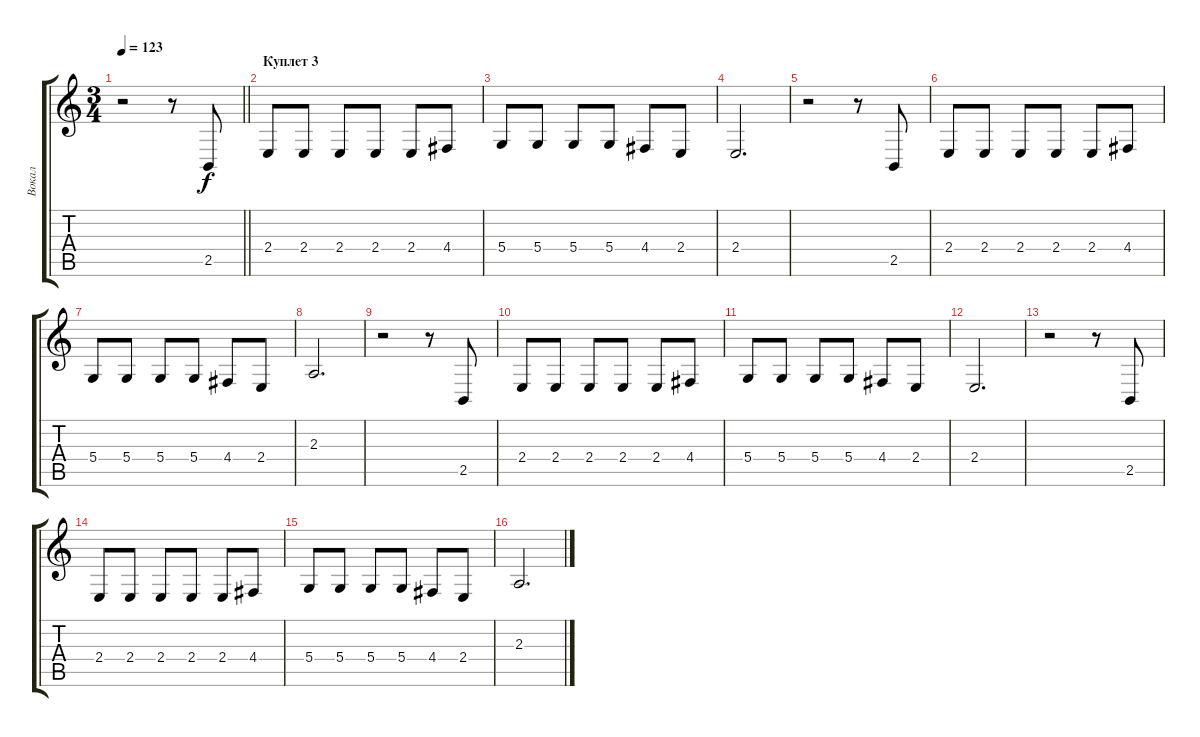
\track ("Вокал" "Вокал") {instrument tenorsax}
\staff {score tabs}
\tuning (E4 B3 G3 D3 A2 E2) {hide}
\ts (3 4)
\tempo 123
\clef g2
\barLineRight lightlight
\ks c
r.2{dy f} r.8 2.5.8 |
\section ("" "Куплет 3")
2.4.8 2.4.8 2.4.8 2.4.8 2.4.8 4.4.8 |
5.4.8 5.4.8 5.4.8 5.4.8 4.4.8 2.4.8 |
2.4.2{d} |
r.2 r.8 2.5.8 |
2.4.8 2.4.8 2.4.8 2.4.8 2.4.8 4.4.8 |
5.4.8 5.4.8 5.4.8 5.4.8 4.4.8 2.4.8 |
2.3.2{d} |
r.2 r.8 2.5.8 |
2.4.8 2.4.8 2.4.8 2.4.8 2.4.8 4.4.8 |
5.4.8 5.4.8 5.4.8 5.4.8 4.4.8 2.4.8 |
2.4.2{d} |
r.2 r.8 2.5.8 |
2.4.8 2.4.8 2.4.8 2.4.8 2.4.8 4.4.8 |
5.4.8 5.4.8 5.4.8 5.4.8 4.4.8 2.4.8 |
2.3.2{d}
